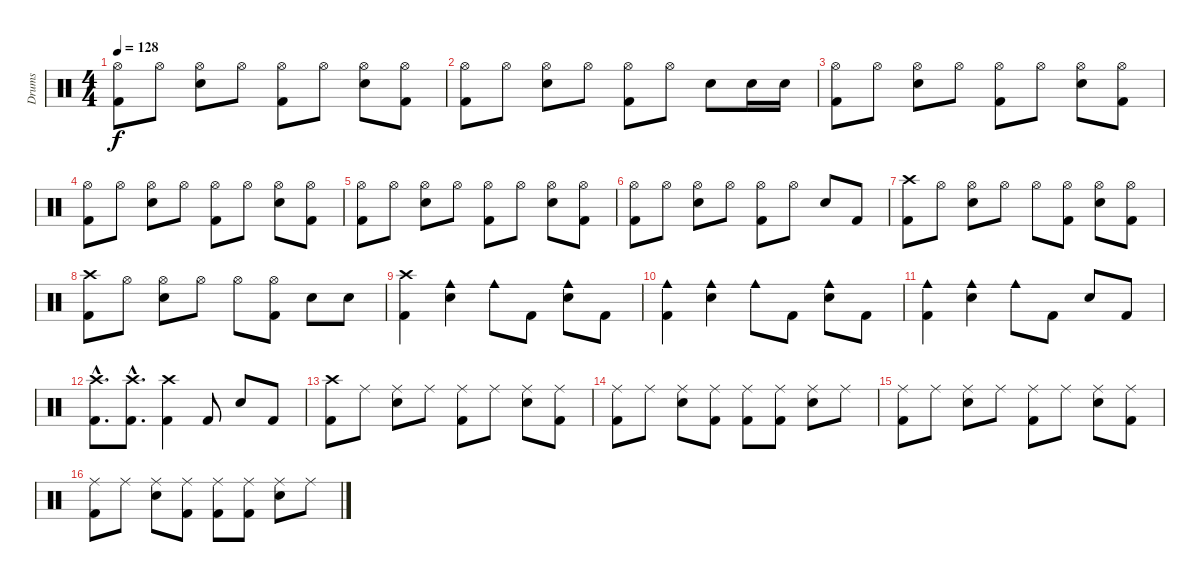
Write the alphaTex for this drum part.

\track ("Drums" "Drums") {instrument percussion}
\staff {score}
\articulation defaults
\ts (4 4)
\tempo 128
\clef neutral
\ks c
("Hi-Hat (open)" "Kick (hit) 2").8{dy f} "Hi-Hat (open)".8 ("Hi-Hat (open)" "Electric Snare (hit)").8 "Hi-Hat (open)".8 ("Hi-Hat (open)" "Kick (hit) 2").8 "Hi-Hat (open)".8 ("Hi-Hat (open)" "Electric Snare (hit)").8 ("Hi-Hat (open)" "Kick (hit) 2").8 |
("Hi-Hat (open)" "Kick (hit) 2").8 "Hi-Hat (open)".8 ("Hi-Hat (open)" "Electric Snare (hit)").8 "Hi-Hat (open)".8 ("Hi-Hat (open)" "Kick (hit) 2").8 "Hi-Hat (open)".8 "Electric Snare (hit)".8 "Electric Snare (hit)".16 "Electric Snare (hit)".16 |
("Hi-Hat (open)" "Kick (hit) 2").8 "Hi-Hat (open)".8 ("Hi-Hat (open)" "Electric Snare (hit)").8 "Hi-Hat (open)".8 ("Hi-Hat (open)" "Kick (hit) 2").8 "Hi-Hat (open)".8 ("Hi-Hat (open)" "Electric Snare (hit)").8 ("Hi-Hat (open)" "Kick (hit) 2").8 |
("Hi-Hat (open)" "Kick (hit) 2").8 "Hi-Hat (open)".8 ("Hi-Hat (open)" "Electric Snare (hit)").8 "Hi-Hat (open)".8 ("Hi-Hat (open)" "Kick (hit) 2").8 "Hi-Hat (open)".8 ("Hi-Hat (open)" "Electric Snare (hit)").8 ("Hi-Hat (open)" "Kick (hit) 2").8 |
("Hi-Hat (open)" "Kick (hit) 2").8 "Hi-Hat (open)".8 ("Hi-Hat (open)" "Electric Snare (hit)").8 "Hi-Hat (open)".8 ("Hi-Hat (open)" "Kick (hit) 2").8 "Hi-Hat (open)".8 ("Hi-Hat (open)" "Electric Snare (hit)").8 ("Hi-Hat (open)" "Kick (hit) 2").8 |
("Hi-Hat (open)" "Kick (hit) 2").8 "Hi-Hat (open)".8 ("Hi-Hat (open)" "Electric Snare (hit)").8 "Hi-Hat (open)".8 ("Hi-Hat (open)" "Kick (hit) 2").8 "Hi-Hat (open)".8 "Electric Snare (hit)".8 "Kick (hit) 2".8 |
("Crash high (hit)" "Kick (hit) 2").8 "Hi-Hat (open)".8 ("Hi-Hat (open)" "Electric Snare (hit)").8 "Hi-Hat (open)".8 "Hi-Hat (open)".8 ("Hi-Hat (open)" "Kick (hit) 2").8 ("Hi-Hat (open)" "Electric Snare (hit)").8 ("Hi-Hat (open)" "Kick (hit) 2").8 |
("Crash high (hit)" "Kick (hit) 2").8 "Hi-Hat (open)".8 ("Hi-Hat (open)" "Electric Snare (hit)").8 "Hi-Hat (open)".8 "Hi-Hat (open)".8 ("Hi-Hat (open)" "Kick (hit) 2").8 "Electric Snare (hit)".8 "Electric Snare (hit)".8 |
("Crash high (hit)" "Kick (hit) 2").4 ("Cowbell medium (hit)" "Electric Snare (hit)").4 "Cowbell medium (hit)".8 "Kick (hit) 2".8 ("Cowbell medium (hit)" "Electric Snare (hit)").8 "Kick (hit) 2".8 |
("Cowbell medium (hit)" "Kick (hit) 2").4 ("Cowbell medium (hit)" "Electric Snare (hit)").4 "Cowbell medium (hit)".8 "Kick (hit) 2".8 ("Cowbell medium (hit)" "Electric Snare (hit)").8 "Kick (hit) 2".8 |
("Cowbell medium (hit)" "Kick (hit) 2").4 ("Cowbell medium (hit)" "Electric Snare (hit)").4 "Cowbell medium (hit)".8 "Kick (hit) 2".8 "Electric Snare (hit)".8 "Kick (hit) 2".8 |
("Crash high (hit)"{hac} "Kick (hit) 2"{hac}).8{d} ("Crash high (hit)"{hac} "Kick (hit) 2"{hac}).8{d} ("Crash high (hit)" "Kick (hit) 2").4 "Kick (hit) 2".8 "Electric Snare (hit)".8 "Kick (hit) 2".8 |
("Crash high (hit)" "Kick (hit) 2").8 "Ride (middle)".8 ("Ride (middle)" "Electric Snare (hit)").8 "Ride (middle)".8 ("Ride (middle)" "Kick (hit) 2").8 "Ride (middle)".8 ("Ride (middle)" "Electric Snare (hit)").8 ("Ride (middle)" "Kick (hit) 2").8 |
("Ride (middle)" "Kick (hit) 2").8 "Ride (middle)".8 ("Ride (middle)" "Electric Snare (hit)").8 ("Ride (middle)" "Kick (hit) 2").8 ("Ride (middle)" "Kick (hit) 2").8 ("Ride (middle)" "Kick (hit) 2").8 ("Ride (middle)" "Electric Snare (hit)").8 "Ride (middle)".8 |
("Ride (middle)" "Kick (hit) 2").8 "Ride (middle)".8 ("Ride (middle)" "Electric Snare (hit)").8 "Ride (middle)".8 ("Ride (middle)" "Kick (hit) 2").8 "Ride (middle)".8 ("Ride (middle)" "Electric Snare (hit)").8 ("Ride (middle)" "Kick (hit) 2").8 |
("Ride (middle)" "Kick (hit) 2").8 "Ride (middle)".8 ("Ride (middle)" "Electric Snare (hit)").8 ("Ride (middle)" "Kick (hit) 2").8 ("Ride (middle)" "Kick (hit) 2").8 ("Ride (middle)" "Kick (hit) 2").8 ("Ride (middle)" "Electric Snare (hit)").8 "Ride (middle)".8
